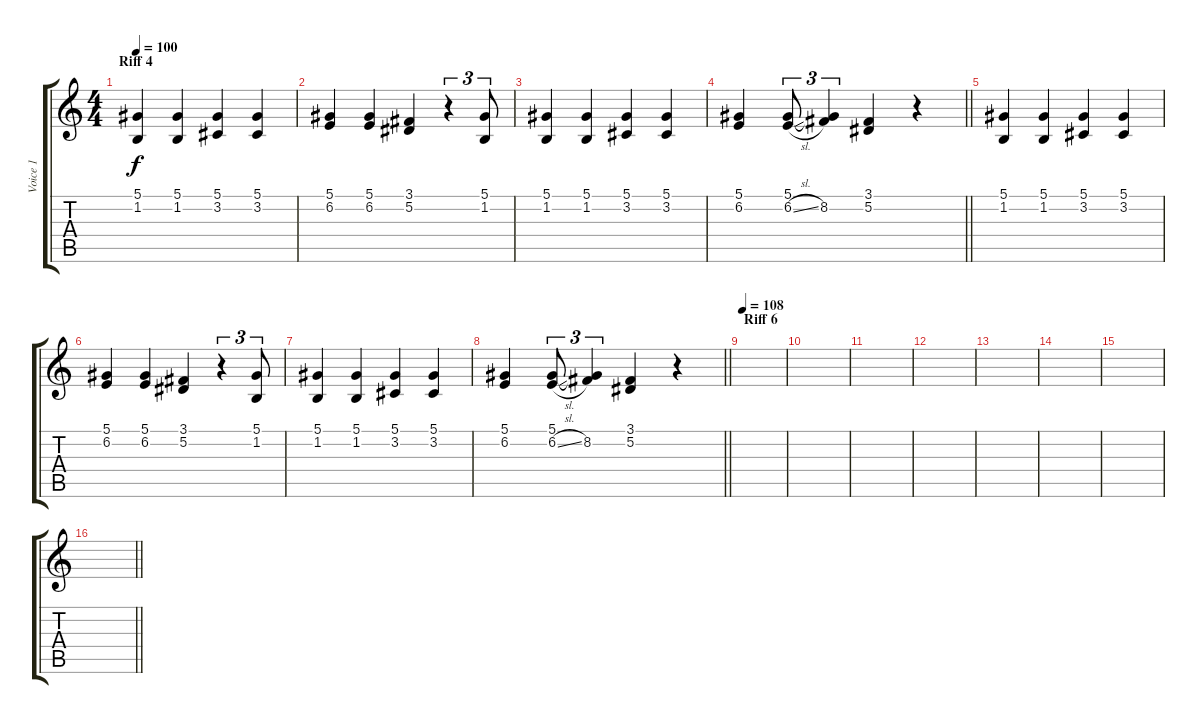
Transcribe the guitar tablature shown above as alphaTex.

\track ("Voice 1" "Voice 1") {instrument choiraahs}
\staff {score tabs}
\tuning (Eb4 Bb3 Gb3 Db3 Ab2 Eb2) {hide}
\ts (4 4)
\section ("" "Riff 4")
\tempo 100
\clef g2
\ks c
(5.1 1.2).4{dy f} (5.1 1.2).4 (5.1 3.2).4 (5.1 3.2).4 |
(5.1 6.2).4 (5.1 6.2).4 (3.1 5.2).4 r.4{tu (3 2)} (5.1 1.2).8{tu (3 2)} |
(5.1 1.2).4 (5.1 1.2).4 (5.1 3.2).4 (5.1 3.2).4 |
\barLineRight lightlight
(5.1 6.2).4 (5.1 6.2{sl}).8{tu (3 2)} (5.1{t} 8.2).4{tu (3 2)} (3.1 5.2).4 r.4 |
(5.1 1.2).4 (5.1 1.2).4 (5.1 3.2).4 (5.1 3.2).4 |
(5.1 6.2).4 (5.1 6.2).4 (3.1 5.2).4 r.4{tu (3 2)} (5.1 1.2).8{tu (3 2)} |
(5.1 1.2).4 (5.1 1.2).4 (5.1 3.2).4 (5.1 3.2).4 |
\barLineRight lightlight
(5.1 6.2).4 (5.1 6.2{sl}).8{tu (3 2)} (5.1{t} 8.2).4{tu (3 2)} (3.1 5.2).4 r.4 |
\section ("" "Riff 6")
\tempo 108
|
|
|
|
|
|
|
\barLineRight lightlight
